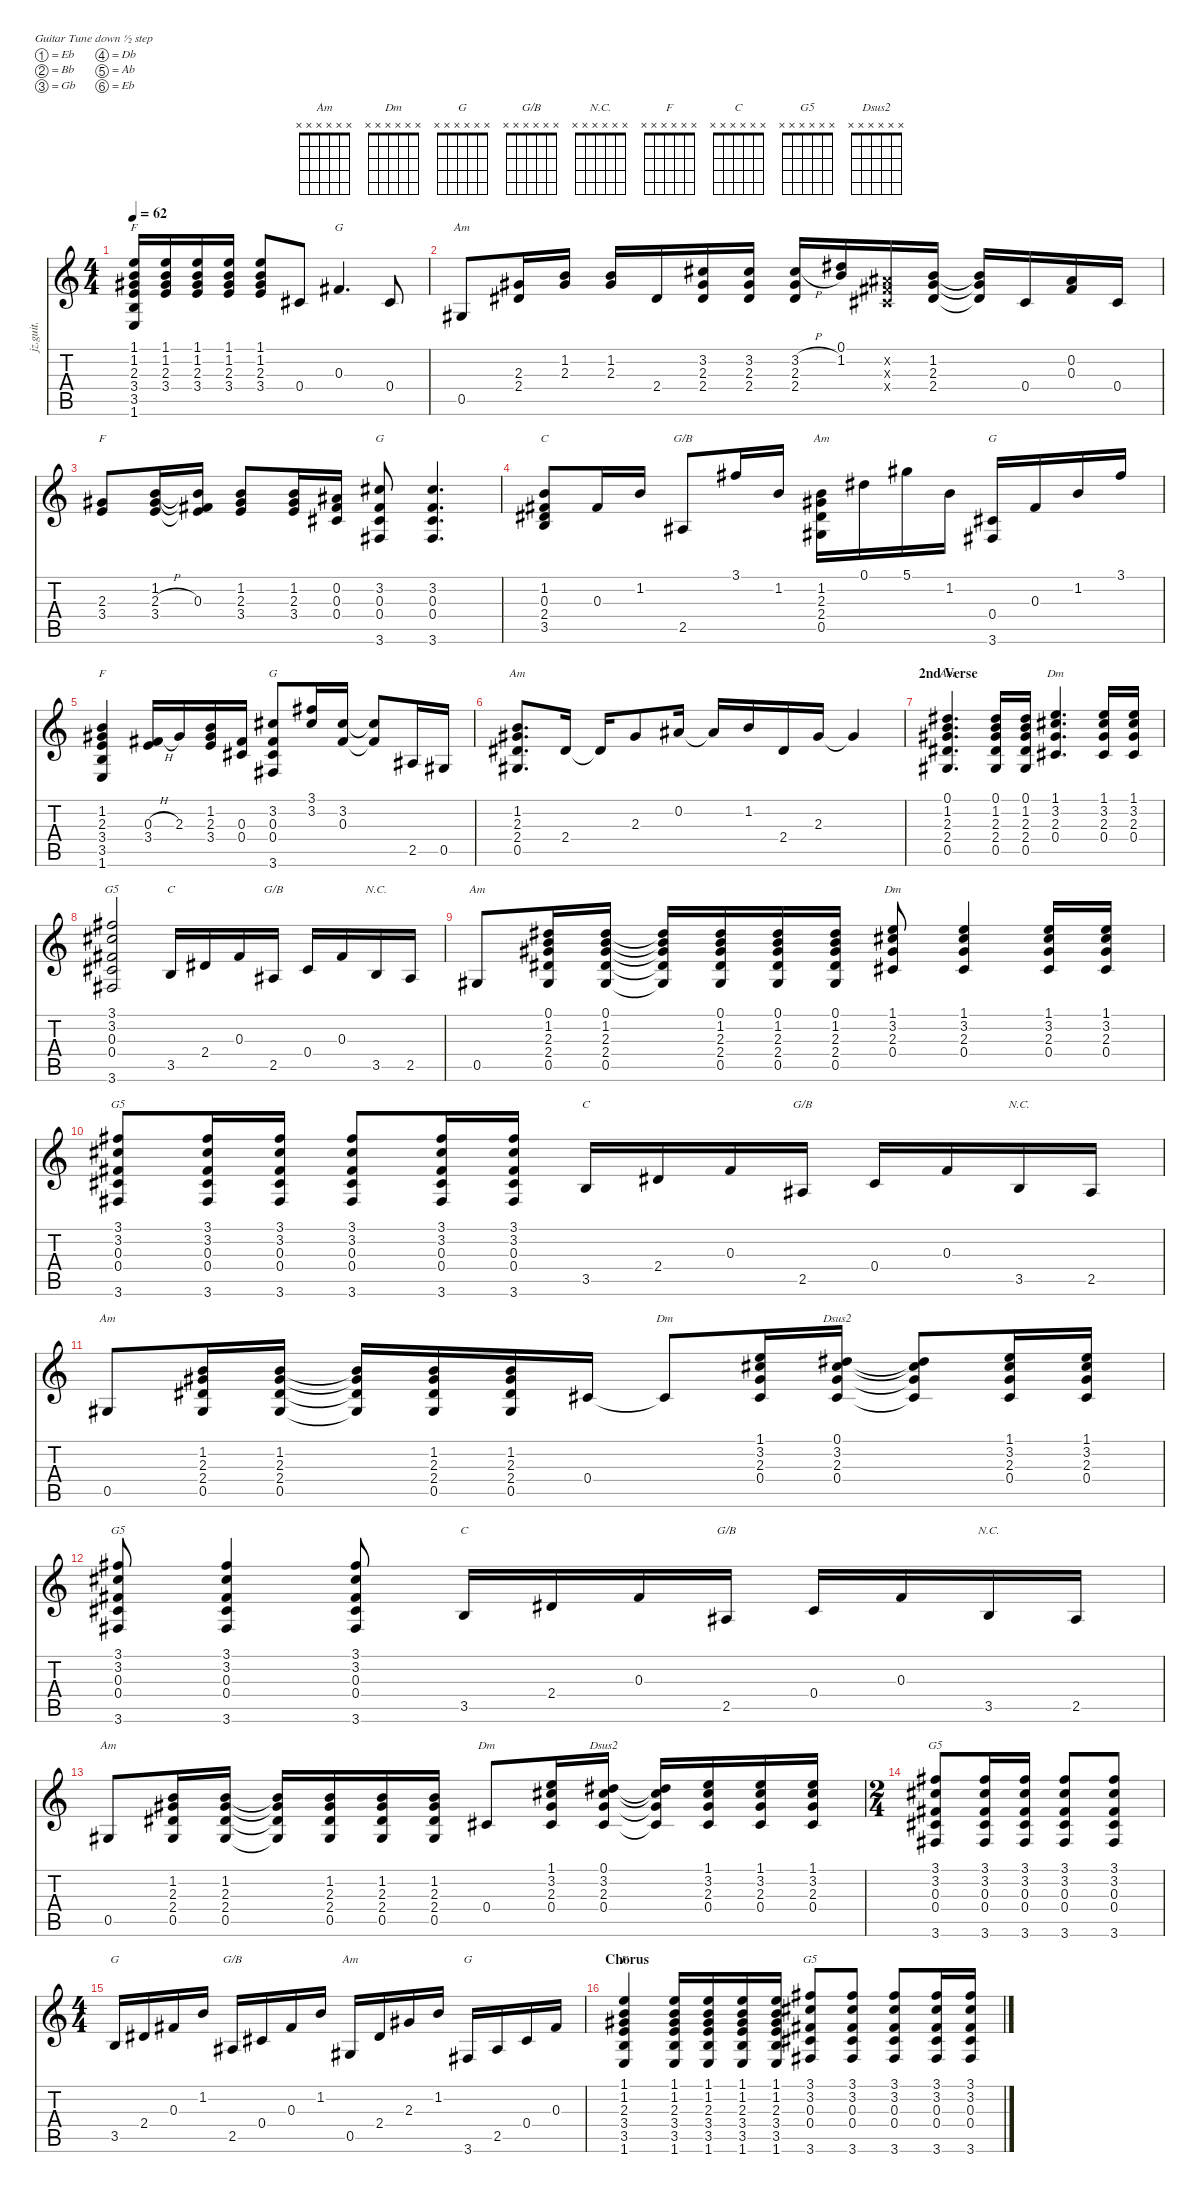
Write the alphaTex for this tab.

\defaultSystemsLayout 4
\hideDynamics
\bracketExtendMode nobrackets
\otherSystemsTrackNameOrientation horizontal
\track ("Guitar 3" "jz.guit.") {instrument electricguitarjazz}
\staff {score tabs}
\tuning (Eb4 Bb3 Gb3 Db3 Ab2 Eb2)
\chord ("Am" x x x x x x)
\chord ("Dm" x x x x x x)
\chord ("G" x x x x x x)
\chord ("G/B" x x x x x x)
\chord ("N.C." x x x x x x)
\chord ("F" x x x x x x)
\chord ("C" x x x x x x)
\chord ("G5" x x x x x x)
\chord ("Dsus2" x x x x x x)
\ts (4 4)
\tempo 62
\clef g2
\ks c
(1.1 1.2 2.3{acc #} 3.4 3.5 1.6).16{ch "F" dy mf beam Up} (1.1 1.2 2.3{acc #} 3.4).16{beam Up} (1.1 1.2 2.3{acc #} 3.4).16{beam Up} (1.1 1.2 2.3{acc #} 3.4).16{beam Up} (1.1 1.2 2.3{acc #} 3.4).8{beam Up} 0.4{acc #}.8{beam Up} 0.3{acc #}.4{d ch "G" beam Up} 0.4{acc #}.8{beam Up} |
0.5{acc #}.8{ch "Am" beam Up} (2.3{acc #} 2.4{acc #}).16{beam Up} (1.2 2.3{acc #}).16{beam Up} (1.2 2.3{acc #}).16{beam Up} 2.4{acc #}.16{beam Up} (3.2{acc #} 2.3{acc #} 2.4{acc #}).16{beam Up} (3.2{acc #} 2.3{acc #} 2.4{acc #}).16{beam Up} (3.2{h acc #} 2.3{acc #} 2.4{acc #}).16{beam Up} (0.1{acc #} 1.2).16{beam Up} (0.2{x acc #} 0.3{x acc #} 0.4{x acc #}).16{beam Up} (1.2 2.3{acc #} 2.4{acc #}).16{beam Up} (1.2{t} 2.3{t acc #} 2.4{t acc #}).16{beam Up} 0.4{acc #}.16{beam Up} (0.2{acc #} 0.3{acc #}).16{beam Up} 0.4{acc #}.16{beam Up} |
(2.3{acc #} 3.4).8{ch "F" beam Up} (1.2 2.3{h acc #} 3.4).16{beam Up} (1.2{t} 0.3{acc #} 3.4{t}).16{beam Up} (1.2 2.3{acc #} 3.4).8{beam Up} (1.2 2.3{acc #} 3.4).16{beam Up} (0.2{acc #} 0.3{acc #} 0.4{acc #}).16{beam Up} (3.2{acc #} 0.3{acc #} 0.4{acc #} 3.6{acc #}).8{ch "G" beam Up} (3.2{acc #} 0.3{acc #} 0.4{acc #} 3.6{acc #}).4{d beam Up} |
(1.2 0.3{acc #} 2.4{acc #} 3.5).8{ch "C" beam Up} 0.3{acc #}.16{beam Up} 1.2.16{beam Up} 2.5{acc #}.8{ch "G/B" beam Up} 3.1{acc #}.16{beam Up} 1.2.16{beam Up} (1.2 2.3{acc #} 2.4{acc #} 0.5{acc #}).16{ch "Am" beam Down} 0.1{acc #}.16{beam Down} 5.1{acc #}.16{beam Down} 1.2.16{beam Down} (0.4{acc #} 3.6{acc #}).16{ch "G" beam Up} 0.3{acc #}.16{beam Up} 1.2.16{beam Up} 3.1{acc #}.16{beam Up} |
(1.2 2.3{acc #} 3.4 3.5 1.6).4{ch "F" beam Up} (0.3{h acc #} 3.4).16{beam Up} 2.3{acc #}.16{beam Up} (1.2 2.3{acc #} 3.4).16{beam Up} (0.3{acc #} 0.4{acc #}).16{beam Up} (3.2{acc #} 0.3{acc #} 0.4{acc #} 3.6{acc #}).8{ch "G" beam Up} (3.1{acc #} 3.2{acc #}).16{beam Up} (3.2{acc #} 0.3{acc #}).16{beam Up} (3.2{t acc #} 0.3{t acc #}).8{beam Up} 2.5{acc #}.16{beam Up} 0.5{acc #}.16{beam Up} |
(1.2 2.3{acc #} 2.4{acc #} 0.5{acc #}).8{d ch "Am" beam Up} 2.4{acc #}.16{beam Up} 2.4{t acc #}.16{beam Up} 2.3{acc #}.8{beam Up} 0.2{acc #}.16{beam Up} 0.2{t acc #}.16{beam Up} 1.2.16{beam Up} 2.4{acc #}.16{beam Up} 2.3{acc #}.16{beam Up} 2.3{t acc #}.4{beam Up} |
\section ("" "2nd Verse")
(0.1{acc #} 1.2 2.3{acc #} 2.4{acc #} 0.5{acc #}).4{d ch "Am" beam Up} (0.1{acc #} 1.2 2.3{acc #} 2.4{acc #} 0.5{acc #}).16{beam Up} (0.1{acc #} 1.2 2.3{acc #} 2.4{acc #} 0.5{acc #}).16{beam Up} (1.1 3.2{acc #} 2.3{acc #} 0.4{acc #}).4{d ch "Dm" beam Up} (1.1 3.2{acc #} 2.3{acc #} 0.4{acc #}).16{beam Up} (1.1 3.2{acc #} 2.3{acc #} 0.4{acc #}).16{beam Up} |
(3.1{acc #} 3.2{acc #} 0.3{acc #} 0.4{acc #} 3.6{acc #}).2{ch "G5" beam Up} 3.5.16{ch "C" beam Up} 2.4{acc #}.16{beam Up} 0.3{acc #}.16{beam Up} 2.5{acc #}.16{ch "G/B" beam Up} 0.4{acc #}.16{beam Up} 0.3{acc #}.16{beam Up} 3.5.16{ch "N.C." beam Up} 2.5{acc #}.16{beam Up} |
0.5{acc #}.8{ch "Am" beam Up} (0.1{acc #} 1.2 2.3{acc #} 2.4{acc #} 0.5{acc #}).16{beam Up} (0.1{acc #} 1.2 2.3{acc #} 2.4{acc #} 0.5{acc #}).16{beam Up} (0.1{t acc #} 1.2{t} 2.3{t acc #} 2.4{t acc #} 0.5{t acc #}).16{beam Up} (0.1{acc #} 1.2 2.3{acc #} 2.4{acc #} 0.5{acc #}).16{beam Up} (0.1{acc #} 1.2 2.3{acc #} 2.4{acc #} 0.5{acc #}).16{beam Up} (0.1{acc #} 1.2 2.3{acc #} 2.4{acc #} 0.5{acc #}).16{beam Up} (1.1 3.2{acc #} 2.3{acc #} 0.4{acc #}).8{ch "Dm" beam Up} (1.1 3.2{acc #} 2.3{acc #} 0.4{acc #}).4{beam Up} (1.1 3.2{acc #} 2.3{acc #} 0.4{acc #}).16{beam Up} (1.1 3.2{acc #} 2.3{acc #} 0.4{acc #}).16{beam Up} |
(3.1{acc #} 3.2{acc #} 0.3{acc #} 0.4{acc #} 3.6{acc #}).8{ch "G5" beam Up} (3.1{acc #} 3.2{acc #} 0.3{acc #} 0.4{acc #} 3.6{acc #}).16{beam Up} (3.1{acc #} 3.2{acc #} 0.3{acc #} 0.4{acc #} 3.6{acc #}).16{beam Up} (3.1{acc #} 3.2{acc #} 0.3{acc #} 0.4{acc #} 3.6{acc #}).8{beam Up} (3.1{acc #} 3.2{acc #} 0.3{acc #} 0.4{acc #} 3.6{acc #}).16{beam Up} (3.1{acc #} 3.2{acc #} 0.3{acc #} 0.4{acc #} 3.6{acc #}).16{beam Up} 3.5.16{ch "C" beam Up} 2.4{acc #}.16{beam Up} 0.3{acc #}.16{beam Up} 2.5{acc #}.16{ch "G/B" beam Up} 0.4{acc #}.16{beam Up} 0.3{acc #}.16{beam Up} 3.5.16{ch "N.C." beam Up} 2.5{acc #}.16{beam Up} |
0.5{acc #}.8{ch "Am" beam Up} (1.2 2.3{acc #} 2.4{acc #} 0.5{acc #}).16{beam Up} (1.2 2.3{acc #} 2.4{acc #} 0.5{acc #}).16{beam Up} (1.2{t} 2.3{t acc #} 2.4{t acc #} 0.5{t acc #}).16{beam Up} (1.2 2.3{acc #} 2.4{acc #} 0.5{acc #}).16{beam Up} (1.2 2.3{acc #} 2.4{acc #} 0.5{acc #}).16{beam Up} 0.4{acc #}.16{beam Up} 0.4{t acc #}.8{ch "Dm" beam Up} (1.1 3.2{acc #} 2.3{acc #} 0.4{acc #}).16{beam Up} (0.1{acc #} 3.2{acc #} 2.3{acc #} 0.4{acc #}).16{ch "Dsus2" beam Up} (0.1{t acc #} 3.2{t acc #} 2.3{t acc #} 0.4{t acc #}).8{beam Up} (1.1 3.2{acc #} 2.3{acc #} 0.4{acc #}).16{beam Up} (1.1 3.2{acc #} 2.3{acc #} 0.4{acc #}).16{beam Up} |
(3.1{acc #} 3.2{acc #} 0.3{acc #} 0.4{acc #} 3.6{acc #}).8{ch "G5" beam Up} (3.1{acc #} 3.2{acc #} 0.3{acc #} 0.4{acc #} 3.6{acc #}).4{beam Up} (3.1{acc #} 3.2{acc #} 0.3{acc #} 0.4{acc #} 3.6{acc #}).8{beam Up} 3.5.16{ch "C" beam Up} 2.4{acc #}.16{beam Up} 0.3{acc #}.16{beam Up} 2.5{acc #}.16{ch "G/B" beam Up} 0.4{acc #}.16{beam Up} 0.3{acc #}.16{beam Up} 3.5.16{ch "N.C." beam Up} 2.5{acc #}.16{beam Up} |
0.5{acc #}.8{ch "Am" beam Up} (1.2 2.3{acc #} 2.4{acc #} 0.5{acc #}).16{beam Up} (1.2 2.3{acc #} 2.4{acc #} 0.5{acc #}).16{beam Up} (1.2{t} 2.3{t acc #} 2.4{t acc #} 0.5{t acc #}).16{beam Up} (1.2 2.3{acc #} 2.4{acc #} 0.5{acc #}).16{beam Up} (1.2 2.3{acc #} 2.4{acc #} 0.5{acc #}).16{beam Up} (1.2 2.3{acc #} 2.4{acc #} 0.5{acc #}).16{beam Up} 0.4{acc #}.8{ch "Dm" beam Up} (1.1 3.2{acc #} 2.3{acc #} 0.4{acc #}).16{beam Up} (0.1{acc #} 3.2{acc #} 2.3{acc #} 0.4{acc #}).16{ch "Dsus2" beam Up} (0.1{t acc #} 3.2{t acc #} 2.3{t acc #} 0.4{t acc #}).16{beam Up} (1.1 3.2{acc #} 2.3{acc #} 0.4{acc #}).16{beam Up} (1.1 3.2{acc #} 2.3{acc #} 0.4{acc #}).16{beam Up} (1.1 3.2{acc #} 2.3{acc #} 0.4{acc #}).16{beam Up} |
\ts (2 4)
(3.1{acc #} 3.2{acc #} 0.3{acc #} 0.4{acc #} 3.6{acc #}).8{ch "G5" beam Up} (3.1{acc #} 3.2{acc #} 0.3{acc #} 0.4{acc #} 3.6{acc #}).16{beam Up} (3.1{acc #} 3.2{acc #} 0.3{acc #} 0.4{acc #} 3.6{acc #}).16{beam Up} (3.1{acc #} 3.2{acc #} 0.3{acc #} 0.4{acc #} 3.6{acc #}).8{beam Up} (3.1{acc #} 3.2{acc #} 0.3{acc #} 0.4{acc #} 3.6{acc #}).8{beam Up} |
\ts (4 4)
3.5.16{ch "G" beam Up} 2.4{acc #}.16{beam Up} 0.3{acc #}.16{beam Up} 1.2.16{beam Up} 2.5{acc #}.16{ch "G/B" beam Up} 0.4{acc #}.16{beam Up} 0.3{acc #}.16{beam Up} 1.2.16{beam Up} 0.5{acc #}.16{ch "Am" beam Up} 2.4{acc #}.16{beam Up} 2.3{acc #}.16{beam Up} 1.2.16{beam Up} 3.6{acc #}.16{ch "G" beam Up} 2.5{acc #}.16{beam Up} 0.4{acc #}.16{beam Up} 0.3{acc #}.16{beam Up} |
\section ("" "Chorus")
(1.1 1.2 2.3{acc #} 3.4 3.5 1.6).4{ch "F" beam Up} (1.1 1.2 2.3{acc #} 3.4 3.5 1.6).16{beam Up} (1.1 1.2 2.3{acc #} 3.4 3.5 1.6).16{beam Up} (1.1 1.2 2.3{acc #} 3.4 3.5 1.6).16{beam Up} (1.1 1.2 2.3{acc #} 3.4 3.5 1.6).16{beam Up} (3.1{acc #} 3.2{acc #} 0.3{acc #} 0.4{acc #} 3.6{acc #}).8{ch "G5" beam Up} (3.1{acc #} 3.2{acc #} 0.3{acc #} 0.4{acc #} 3.6{acc #}).8{beam Up} (3.1{acc #} 3.2{acc #} 0.3{acc #} 0.4{acc #} 3.6{acc #}).8{beam Up} (3.1{acc #} 3.2{acc #} 0.3{acc #} 0.4{acc #} 3.6{acc #}).16{beam Up} (3.1{acc #} 3.2{acc #} 0.3{acc #} 0.4{acc #} 3.6{acc #}).16{beam Up}
